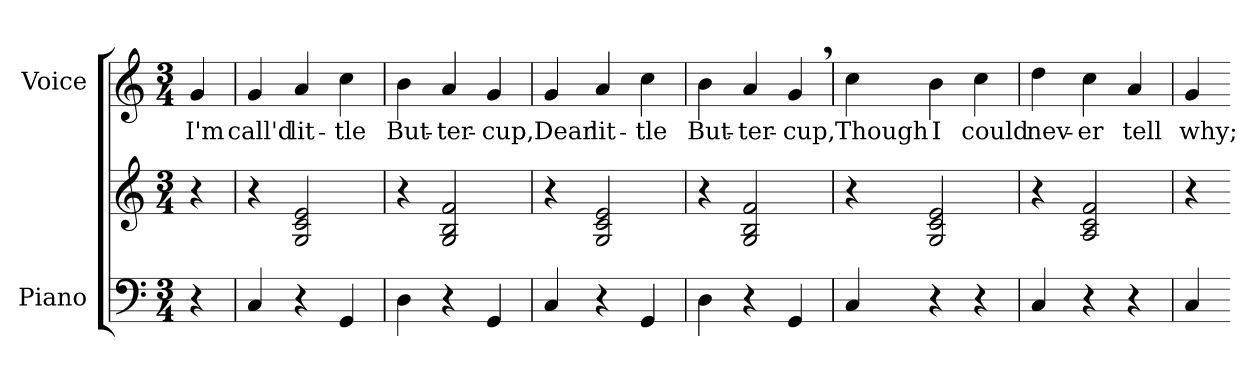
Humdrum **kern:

**kern	**kern	**kern	**text
*part2	*part2	*part1	*part1
*staff3	*staff2	*staff1	*staff1
*I"Piano	*	*I"Voice	*
*I'Pno.	*	*	*
*clefF4	*clefG2	*clefG2	*
*k[]	*k[]	*k[]	*
*C:	*C:	*C:	*
*M3/4	*M3/4	*M3/4	*
=1	=1	=1	=1
!	!	!	!LO:LY:b
4r	4r	4g/	I'm
=2	=2	=2	=2
!	!	!	!LO:LY:b
4C/	4r	4g/	call'd
!	!	!	!LO:LY:b
4r	2G/ 2c/ 2e/	4a/	lit-
!	!	!	!LO:LY:b
4GG/	.	4cc\	-tle
=3	=3	=3	=3
!	!	!	!LO:LY:b
4D\	4r	4b\	But-
!	!	!	!LO:LY:b
4r	2G/ 2B/ 2f/	4a/	-ter-
!	!	!	!LO:LY:b
4GG/	.	4g/	-cup,
=4	=4	=4	=4
!	!	!	!LO:LY:b
4C/	4r	4g/	Dear
!	!	!	!LO:LY:b
4r	2G/ 2c/ 2e/	4a/	lit-
!	!	!	!LO:LY:b
4GG/	.	4cc\	-tle
!!LO:LB:g=z
=5	=5	=5	=5
!	!	!	!LO:LY:b
4D\	4r	4b\	But-
!	!	!	!LO:LY:b
4r	2G/ 2B/ 2f/	4a/	-ter-
!	!	!	!LO:LY:b
4GG/	.	4g,>/	-cup,
=6	=6	=6	=6
!	!	!	!LO:LY:b
4C/	4r	4cc\	Though
!	!	!	!LO:LY:b
4r	2G/ 2c/ 2e/	4b\	I
!	!	!	!LO:LY:b
4r	.	4cc\	could
=7	=7	=7	=7
!	!	!	!LO:LY:b
4C/	4r	4dd\	nev-
!	!	!	!LO:LY:b
4r	2A/ 2c/ 2f/	4cc\	-er
!	!	!	!LO:LY:b
4r	.	4a/	tell
=8	=8	=8	=8
!	!	!	!LO:LY:b
4C/	4r	4g/	why;
=-	=-	=-	=-
*-	*-	*-	*-
